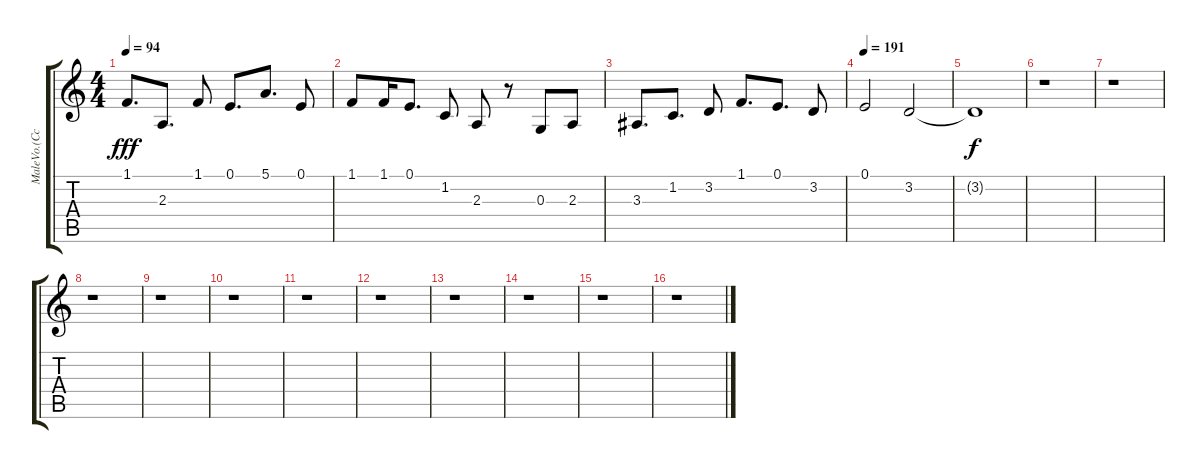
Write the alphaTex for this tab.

\track ("MaleVo.(Cch.)" "MaleVo.(Cc") {instrument sopranosax}
\staff {score tabs}
\tuning (E4 B3 G3 D3 A2 E2) {hide}
\ts (4 4)
\tempo 94
\clef g2
\ks c
1.1.8{d dy fff} 2.3.8{d} 1.1.8 0.1.8{d} 5.1.8{d} 0.1.8 |
1.1.8 1.1.16 0.1.8{d} 1.2.8 2.3.8 r.8 0.3.8 2.3.8 |
3.3.8{d} 1.2.8{d} 3.2.8 1.1.8{d} 0.1.8{d} 3.2.8 |
\tempo 191
0.1.2 3.2.2 |
3.2{t}.1{dy f} |
r.1 |
r.1 |
r.1 |
r.1 |
r.1 |
r.1 |
r.1 |
r.1 |
r.1 |
r.1 |
r.1
